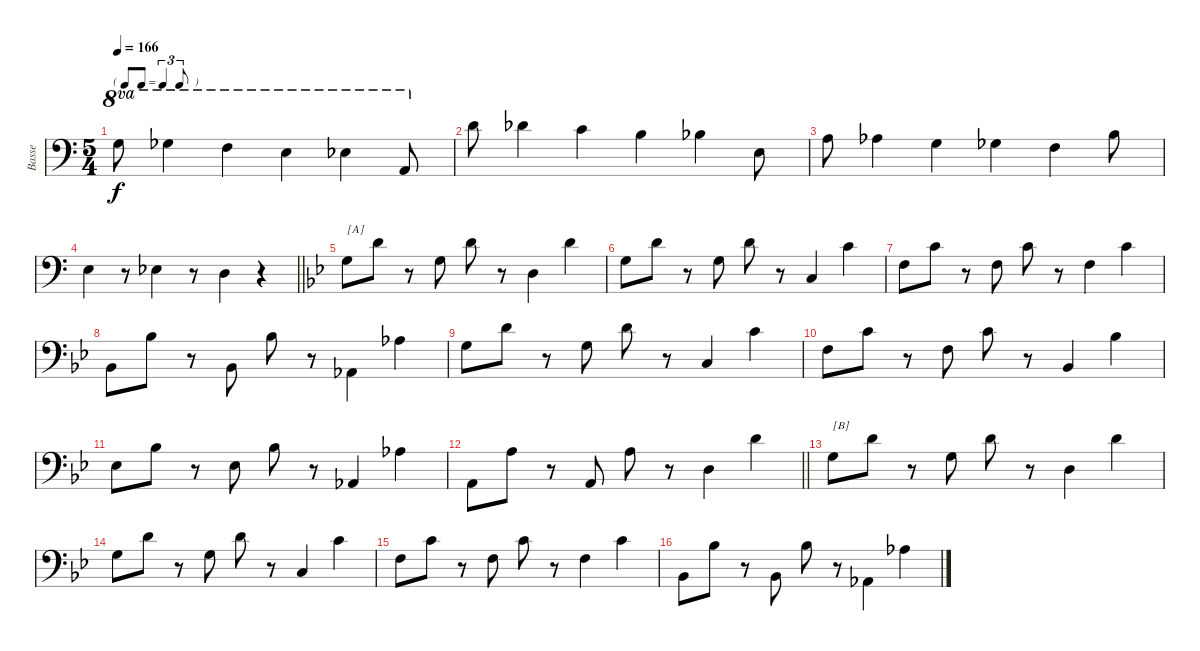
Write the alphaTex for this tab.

\track ("Basse" "Basse") {instrument electricbassfinger}
\staff {score}
\tuning (G2 D2 A1 E1) {hide}
\ts (5 4)
\tf triplet8th
\tempo 166
\clef f4
\ks c
12.1.8{ot 8va dy f instrument electricbassfinger} 11.1{acc b}.4{ot 8va} 10.1.4{ot 8va} 9.1.4{ot 8va} 8.1{acc b}.4{ot 8va} 7.2.8{ot 8va} |
7.1.8 6.1{acc b}.4 5.1.4 4.1.4 3.1{acc b}.4 2.2.8 |
2.1.8 1.1{acc b}.4 0.1.4 4.2{acc b}.4 3.2.4 4.1.8 |
\barLineRight lightlight
2.2.4 r.8 6.3{acc b}.4 r.8 0.2.4 r.4 |
\ks gminor
0.1.8{txt "[A]"} 7.1.8 r.8 0.1.8 7.1.8 r.8 0.2.4 7.1.4 |
0.1.8 7.1.8 r.8 0.1.8 7.1.8 r.8 8.4.4 10.2.4 |
3.2.8 5.1.8 r.8 3.2.8 5.1.8 r.8 3.2.4 5.1.4 |
1.3.8{beam Down} 3.1.8{beam Down} r.8 1.3.8{beam Down} 3.1.8{beam Down} r.8 4.4.4{beam Down} 6.2.4{beam Down} |
0.1.8 7.1.8 r.8 0.1.8 7.1.8 r.8 3.3.4 5.1.4 |
3.2.8 5.1.8 r.8 3.2.8 5.1.8 r.8 1.3.4 3.1.4 |
1.2.8 3.1.8 r.8 1.2.8 3.1.8 r.8 4.4.4 1.1.4 |
\barLineRight lightlight
5.4.8 2.1.8 r.8 0.3.8 2.1.8 r.8 0.2.4 7.1.4 |
0.1.8{txt "[B]"} 7.1.8 r.8 0.1.8 7.1.8 r.8 0.2.4 7.1.4 |
0.1.8 7.1.8 r.8 0.1.8 7.1.8 r.8 8.4.4 10.2.4 |
3.2.8 5.1.8 r.8 3.2.8 5.1.8 r.8 3.2.4 5.1.4 |
1.3.8{beam Down} 3.1.8{beam Down} r.8 1.3.8{beam Down} 3.1.8{beam Down} r.8 4.4.4{beam Down} 6.2.4{beam Down}
